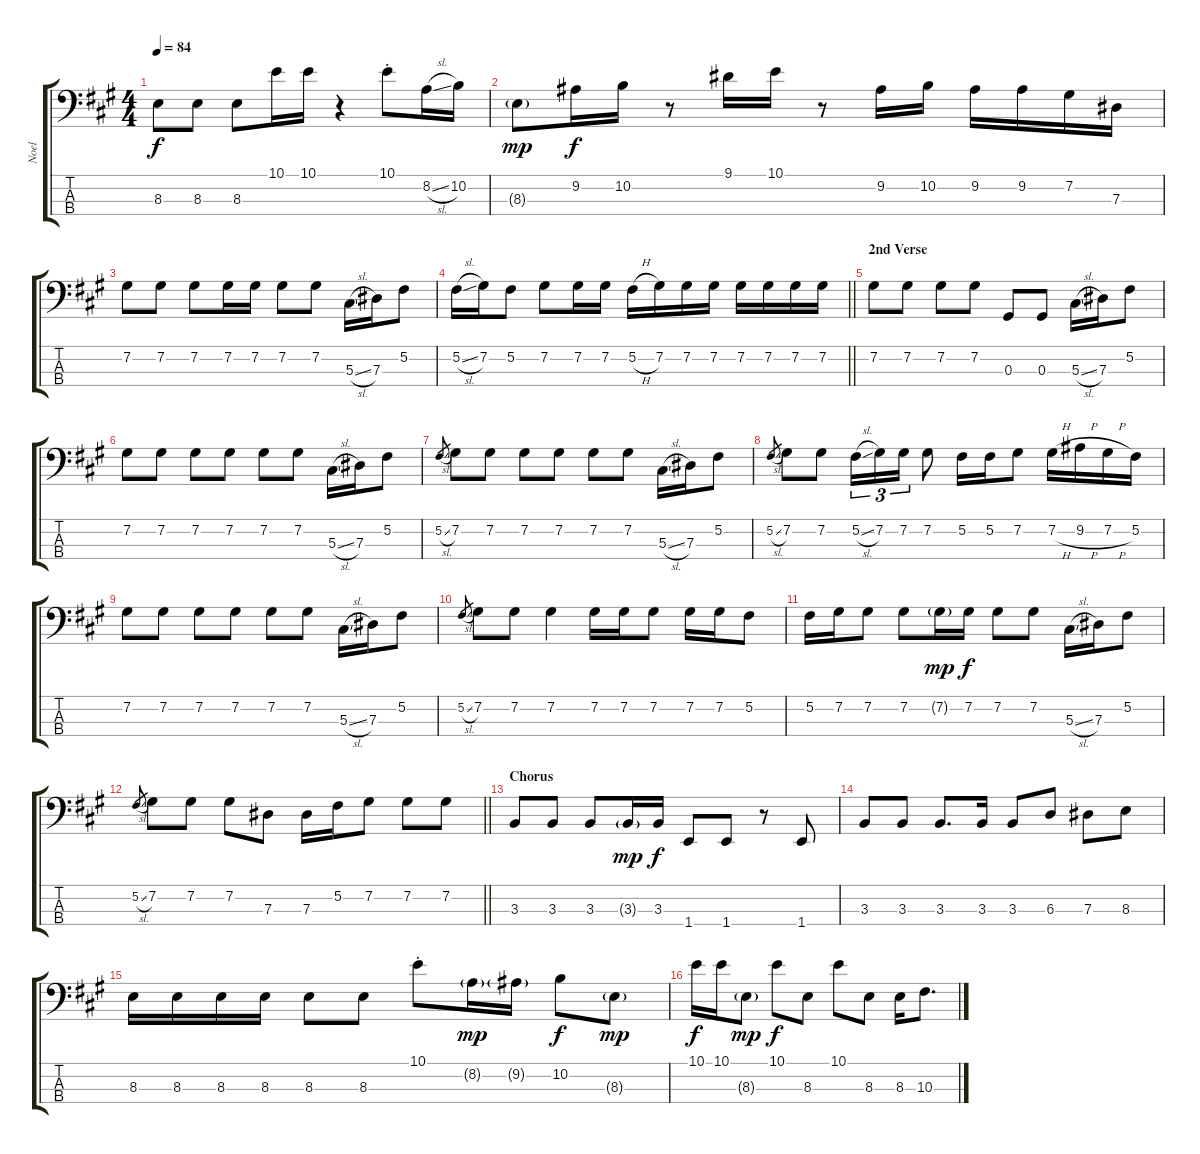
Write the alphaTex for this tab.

\track ("Noel" "Noel") {instrument electricbassfinger}
\staff {score tabs}
\tuning (Gb2 Db2 Ab1 Eb1) {hide}
\ts (4 4)
\tempo 84
\clef f4
\ks a
8.3.8{dy f} 8.3.8 8.3.8 10.1.16 10.1.16 r.4 10.1{st}.8 8.2{sl}.16 10.2.16 |
8.3{g}.8{dy mp} 9.2.16{dy f} 10.2.16 r.8 9.1.16 10.1.16 r.8 9.2.16 10.2.16 9.2.16 9.2.16 7.2.16 7.3.16 |
7.2.8 7.2.8 7.2.8 7.2.16 7.2.16 7.2.8 7.2.8 5.3{sl}.16 7.3.16 5.2.8 |
\barLineRight lightlight
5.2{sl}.16 7.2.16 5.2.8 7.2.8 7.2.16 7.2.16 5.2{h}.16 7.2.16 7.2.16 7.2.16 7.2.16 7.2.16 7.2.16 7.2.16 |
\section ("" "2nd Verse")
7.2.8 7.2.8 7.2.8 7.2.8 0.3.8 0.3.8 5.3{sl}.16 7.3.16 5.2.8 |
7.2.8 7.2.8 7.2.8 7.2.8 7.2.8 7.2.8 5.3{sl}.16 7.3.16 5.2.8 |
5.2{sl}.8{gr} 7.2.8 7.2.8 7.2.8 7.2.8 7.2.8 7.2.8 5.3{sl}.16 7.3.16 5.2.8 |
5.2{sl}.8{gr} 7.2.8 7.2.8 5.2{sl}.16{tu (3 2)} 7.2.16{tu (3 2)} 7.2.16{tu (3 2)} 7.2.8 5.2.16 5.2.16 7.2.8 7.2{h}.16 9.2{h}.16 7.2{h}.16 5.2.16 |
7.2.8 7.2.8 7.2.8 7.2.8 7.2.8 7.2.8 5.3{sl}.16 7.3.16 5.2.8 |
5.2{sl}.8{gr} 7.2.8 7.2.8 7.2.4 7.2.16 7.2.16 7.2.8 7.2.16 7.2.16 5.2.8 |
5.2.16 7.2.16 7.2.8 7.2.8 7.2{g}.16{dy mp} 7.2.16{dy f} 7.2.8 7.2.8 5.3{sl}.16 7.3.16 5.2.8 |
\barLineRight lightlight
5.2{sl}.8{gr} 7.2.8 7.2.8 7.2.8 7.3.8 7.3.16 5.2.16 7.2.8 7.2.8 7.2.8 |
\section ("" "Chorus")
3.3.8 3.3.8 3.3.8 3.3{g}.16{dy mp} 3.3.16{dy f} 1.4.8 1.4.8 r.8 1.4.8 |
3.3.8 3.3.8 3.3.8{d} 3.3.16 3.3.8 6.3.8 7.3.8 8.3.8 |
8.3.16 8.3.16 8.3.16 8.3.16 8.3.8 8.3.8 10.1{st}.8 8.2{g}.16{dy mp} 9.2{g}.16 10.2.8{dy f} 8.3{g}.8{dy mp} |
10.1.16{dy f} 10.1.16 8.3{g}.8{dy mp} 10.1.8{dy f} 8.3.8 10.1.8 8.3.8 8.3.16 10.3.8{d}
